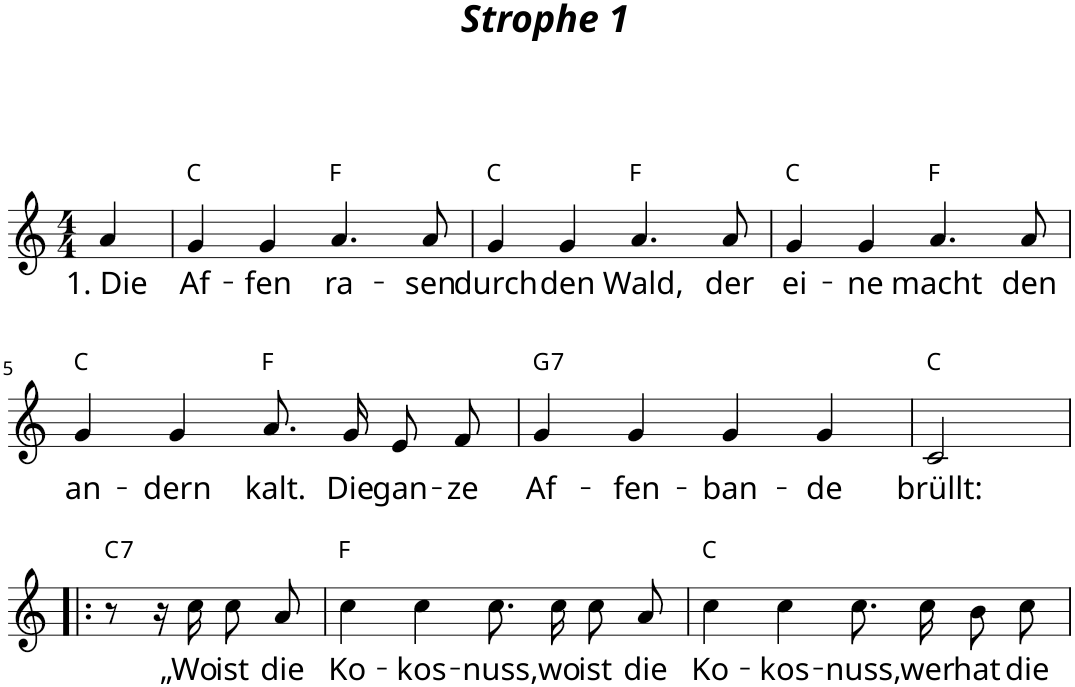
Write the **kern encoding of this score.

**kern	**text	**harte
*part1	*part1	*part1
*staff1	*staff1	*
*I"Soprano	*	*
*I'S.	*	*
*clefG2	*	*
*k[]	*	*
*M4/4	*	*
=1	=1	=1
!	!LO:LY:b	!
4a/	1. Die	.
=2	=2	=2
!	!LO:LY:b	!
4g/	Af-	C:maj
!	!LO:LY:b	!
4g/	-fen	.
!	!LO:LY:b	!
4.a/	ra-	F:maj
!	!LO:LY:b	!
8a/	-sen	.
=3	=3	=3
!	!LO:LY:b	!
4g/	durch	C:maj
!	!LO:LY:b	!
4g/	den	.
!	!LO:LY:b	!
4.a/	Wald,	F:maj
!	!LO:LY:b	!
8a/	der	.
=4	=4	=4
!	!LO:LY:b	!
4g/	ei-	C:maj
!	!LO:LY:b	!
4g/	-ne	.
!	!LO:LY:b	!
4.a/	macht	F:maj
!	!LO:LY:b	!
8a/	den	.
!!LO:LB:g=z
=5	=5	=5
!	!LO:LY:b	!
4g/	an-	C:maj
!	!LO:LY:b	!
4g/	-dern	.
!	!LO:LY:b	!
8.a/L	kalt.	F:maj
!	!LO:LY:b	!
16g/Jk	Die	.
!	!LO:LY:b	!
8e/L	gan-	.
!	!LO:LY:b	!
8f/J	-ze	.
=6	=6	=6
!	!LO:LY:b	!LO:H:kt=7
4g/	Af-	G:7
!	!LO:LY:b	!
4g/	-fen-	.
!	!LO:LY:b	!
4g/	-ban-	.
!	!LO:LY:b	!
4g/	-de	.
=7	=7	=7
!	!LO:LY:b	!
2c/	brüllt:	C:maj
!!LO:LB:g=z
=1!|:	=1!|:	=1!|:
!	!	!LO:H:kt=7
8r	.	C:7
16r	.	.
!	!LO:LY:b	!
16cc\	„Wo	.
!	!LO:LY:b	!
8cc\L	ist	.
!	!LO:LY:b	!
8a\J	die	.
=2	=2	=2
!	!LO:LY:b	!
4cc\	Ko-	F:maj
!	!LO:LY:b	!
4cc\	-kos-	.
!	!LO:LY:b	!
8.cc\L	-nuss,	.
!	!LO:LY:b	!
16cc\Jk	wo	.
!	!LO:LY:b	!
8cc\L	ist	.
!	!LO:LY:b	!
8a\J	die	.
=3	=3	=3
!	!LO:LY:b	!
4cc\	Ko-	C:maj
!	!LO:LY:b	!
4cc\	-kos-	.
!	!LO:LY:b	!
8.cc\L	-nuss,	.
!	!LO:LY:b	!
16cc\Jk	wer	.
!	!LO:LY:b	!
8b\L	hat	.
!	!LO:LY:b	!
8cc\J	die	.
=	=	=
*-	*-	*-
